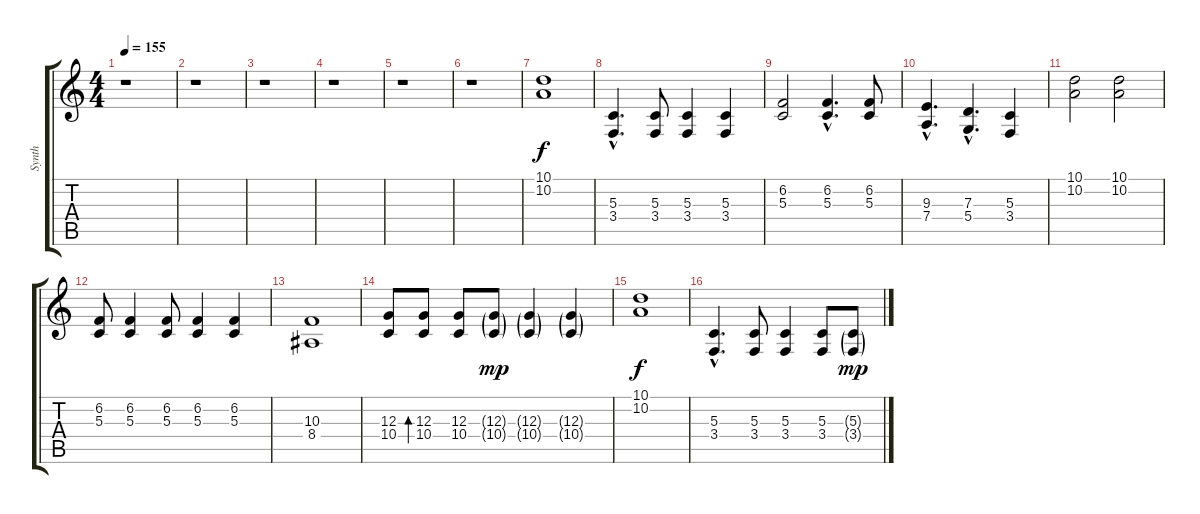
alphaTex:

\track ("Synth" "Synth") {instrument glockenspiel}
\staff {score tabs}
\tuning (E4 B3 G3 D3 A2 E2) {hide}
\ts (4 4)
\tempo 155
\clef g2
\ks c
r.1{dy f} |
r.1 |
r.1 |
r.1 |
r.1 |
r.1 |
(10.1 10.2).1 |
(5.3{hac} 3.4{hac}).4{d} (5.3 3.4).8 (5.3 3.4).4 (5.3 3.4).4 |
(6.2 5.3).2 (6.2{hac} 5.3{hac}).4{d} (6.2 5.3).8 |
(9.3{hac} 7.4{hac}).4{d} (7.3{hac} 5.4{hac}).4{d} (5.3 3.4).4 |
(10.1 10.2).2 (10.1 10.2).2 |
(6.2 5.3).8 (6.2 5.3).4 (6.2 5.3).8 (6.2 5.3).4 (6.2 5.3).4 |
(10.3 8.4).1 |
(12.3 10.4).8 (12.3 10.4).8{bd 240} (12.3 10.4).8 (12.3{g} 10.4{g}).8{dy mp} (12.3{g} 10.4{g}).4 (12.3{g} 10.4{g}).4 |
(10.1 10.2).1{dy f} |
(5.3{hac} 3.4{hac}).4{d} (5.3 3.4).8 (5.3 3.4).4 (5.3 3.4).8 (5.3{g} 3.4{g}).8{dy mp}
